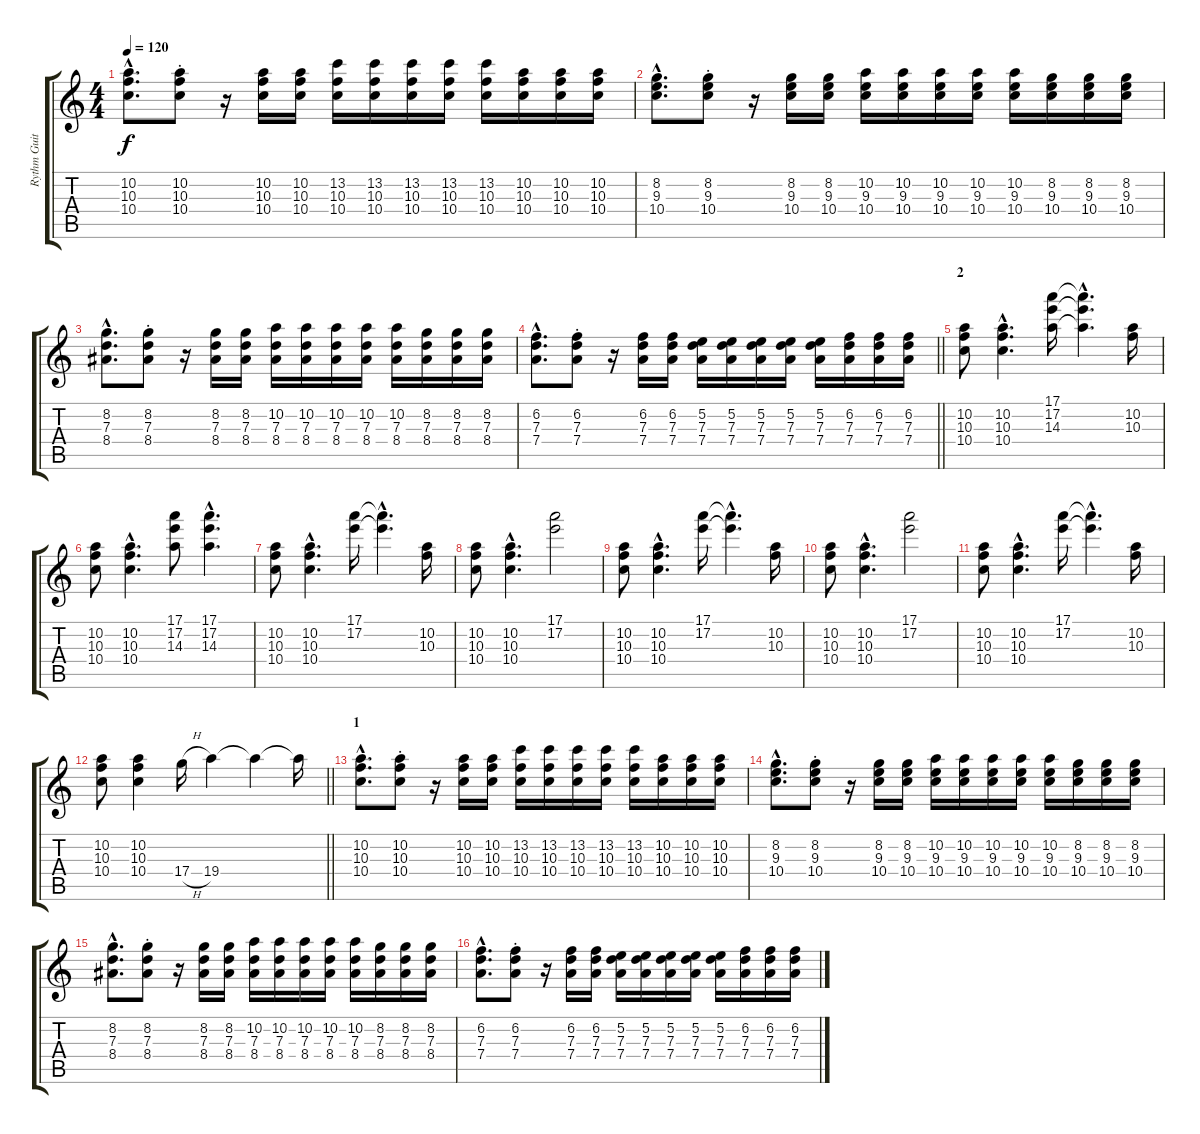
\track ("Rythm Guitar" "Rythm Guit") {instrument electricguitarclean}
\staff {score tabs}
\tuning (E4 B3 G3 D3 A2 E2) {hide}
\ts (4 4)
\tempo 120
\clef g2
\ks c
(10.2{hac} 10.3{hac} 10.4{hac}).8{d dy f} (10.2{st} 10.3{st} 10.4{st}).8 r.16 (10.2 10.3 10.4).16 (10.2 10.3 10.4).16 (13.2 10.3 10.4).16 (13.2 10.3 10.4).16 (13.2 10.3 10.4).16 (13.2 10.3 10.4).16 (13.2 10.3 10.4).16 (10.2 10.3 10.4).16 (10.2 10.3 10.4).16 (10.2 10.3 10.4).16 |
(8.2{hac} 9.3{hac} 10.4{hac}).8{d} (8.2{st} 9.3{st} 10.4{st}).8 r.16 (8.2 9.3 10.4).16 (8.2 9.3 10.4).16 (10.2 9.3 10.4).16 (10.2 9.3 10.4).16 (10.2 9.3 10.4).16 (10.2 9.3 10.4).16 (10.2 9.3 10.4).16 (8.2 9.3 10.4).16 (8.2 9.3 10.4).16 (8.2 9.3 10.4).16 |
(8.2{hac} 7.3{hac} 8.4{hac}).8{d} (8.2{st} 7.3{st} 8.4{st}).8 r.16 (8.2 7.3 8.4).16 (8.2 7.3 8.4).16 (10.2 7.3 8.4).16 (10.2 7.3 8.4).16 (10.2 7.3 8.4).16 (10.2 7.3 8.4).16 (10.2 7.3 8.4).16 (8.2 7.3 8.4).16 (8.2 7.3 8.4).16 (8.2 7.3 8.4).16 |
\barLineRight lightlight
(6.2{hac} 7.3{hac} 7.4{hac}).8{d} (6.2{st} 7.3{st} 7.4{st}).8 r.16 (6.2 7.3 7.4).16 (6.2 7.3 7.4).16 (5.2 7.3 7.4).16 (5.2 7.3 7.4).16 (5.2 7.3 7.4).16 (5.2 7.3 7.4).16 (5.2 7.3 7.4).16 (6.2 7.3 7.4).16 (6.2 7.3 7.4).16 (6.2 7.3 7.4).16 |
\section ("" "2")
(10.2 10.3 10.4).8{instrument distortionguitar} (10.2{hac} 10.3{hac} 10.4{hac}).4{d} (17.1 17.2 14.3).16 (17.1{hac t} 17.2{hac t} 14.3{hac t}).4{d} (10.2 10.3).16 |
(10.2 10.3 10.4).8 (10.2{hac} 10.3{hac} 10.4{hac}).4{d} (17.1 17.2 14.3).8 (17.1{hac} 17.2{hac} 14.3{hac}).4{d} |
(10.2 10.3 10.4).8 (10.2{hac} 10.3{hac} 10.4{hac}).4{d} (17.1 17.2).16 (17.1{hac t} 17.2{hac t}).4{d} (10.2 10.3).16 |
(10.2 10.3 10.4).8 (10.2{hac} 10.3{hac} 10.4{hac}).4{d} (17.1 17.2).2 |
(10.2 10.3 10.4).8 (10.2{hac} 10.3{hac} 10.4{hac}).4{d} (17.1 17.2).16 (17.1{hac t} 17.2{hac t}).4{d} (10.2 10.3).16 |
(10.2 10.3 10.4).8 (10.2{hac} 10.3{hac} 10.4{hac}).4{d} (17.1 17.2).2 |
(10.2 10.3 10.4).8 (10.2{hac} 10.3{hac} 10.4{hac}).4{d} (17.1 17.2).16 (17.1{hac t} 17.2{hac t}).4{d} (10.2 10.3).16 |
\barLineRight lightlight
(10.2 10.3 10.4).8 (10.2 10.3 10.4).4 17.4{h}.16 19.4.4 19.4{t}.4 19.4{t}.16 |
\section ("" "1")
(10.2{hac} 10.3{hac} 10.4{hac}).8{d instrument electricguitarclean} (10.2{st} 10.3{st} 10.4{st}).8 r.16 (10.2 10.3 10.4).16 (10.2 10.3 10.4).16 (13.2 10.3 10.4).16 (13.2 10.3 10.4).16 (13.2 10.3 10.4).16 (13.2 10.3 10.4).16 (13.2 10.3 10.4).16 (10.2 10.3 10.4).16 (10.2 10.3 10.4).16 (10.2 10.3 10.4).16 |
(8.2{hac} 9.3{hac} 10.4{hac}).8{d} (8.2{st} 9.3{st} 10.4{st}).8 r.16 (8.2 9.3 10.4).16 (8.2 9.3 10.4).16 (10.2 9.3 10.4).16 (10.2 9.3 10.4).16 (10.2 9.3 10.4).16 (10.2 9.3 10.4).16 (10.2 9.3 10.4).16 (8.2 9.3 10.4).16 (8.2 9.3 10.4).16 (8.2 9.3 10.4).16 |
(8.2{hac} 7.3{hac} 8.4{hac}).8{d} (8.2{st} 7.3{st} 8.4{st}).8 r.16 (8.2 7.3 8.4).16 (8.2 7.3 8.4).16 (10.2 7.3 8.4).16 (10.2 7.3 8.4).16 (10.2 7.3 8.4).16 (10.2 7.3 8.4).16 (10.2 7.3 8.4).16 (8.2 7.3 8.4).16 (8.2 7.3 8.4).16 (8.2 7.3 8.4).16 |
(6.2{hac} 7.3{hac} 7.4{hac}).8{d} (6.2{st} 7.3{st} 7.4{st}).8 r.16 (6.2 7.3 7.4).16 (6.2 7.3 7.4).16 (5.2 7.3 7.4).16 (5.2 7.3 7.4).16 (5.2 7.3 7.4).16 (5.2 7.3 7.4).16 (5.2 7.3 7.4).16 (6.2 7.3 7.4).16 (6.2 7.3 7.4).16 (6.2 7.3 7.4).16
